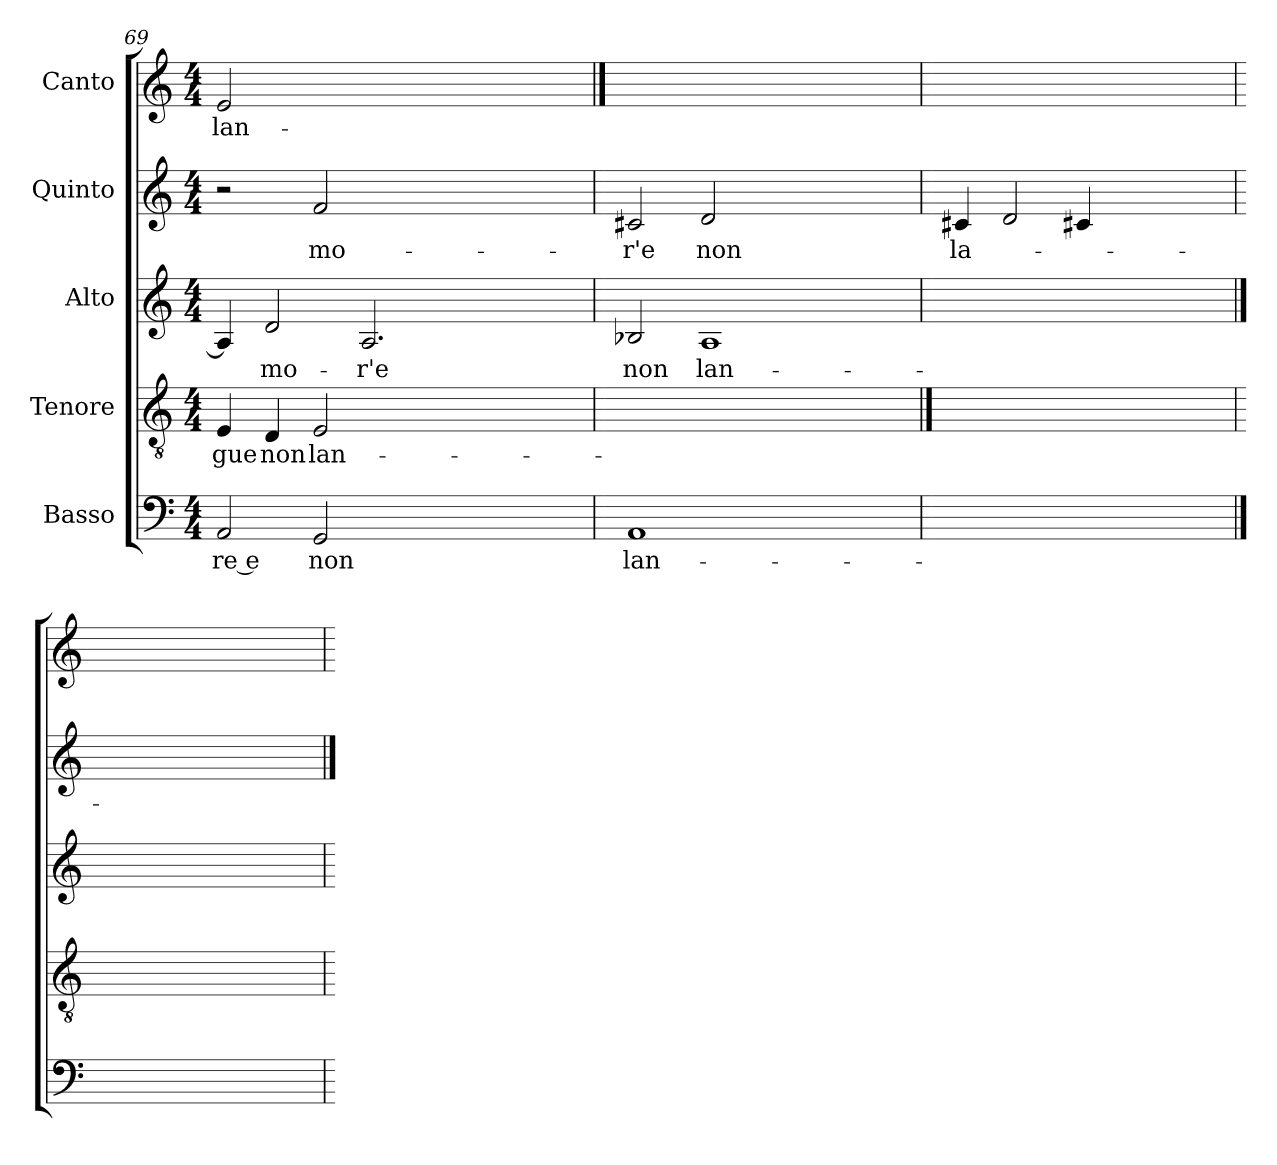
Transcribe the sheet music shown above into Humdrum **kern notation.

**kern	**text	**kern	**text	**kern	**text	**kern	**text	**kern	**text
*part5	*part5	*part4	*part4	*part3	*part3	*part2	*part2	*part1	*part1
*staff5	*staff5	*staff4	*staff4	*staff3	*staff3	*staff2	*staff2	*staff1	*staff1
*I"Basso	*	*I"Tenore	*	*I"Alto	*	*I"Quinto	*	*I"Canto	*
*clefF4	*	*clefGv2	*	*clefG2	*	*clefG2	*	*clefG2	*
*k[]	*	*k[]	*	*k[]	*	*k[]	*	*k[]	*
*C:	*	*C:	*	*C:	*	*C:	*	*C:	*
*M4/4	*	*M4/4	*	*M4/4	*	*M4/4	*	*M4/4	*
=69	=69	=69	=69	=69	=69	=69	=69	=69	=69
!	!LO:LY:b	!	!LO:LY:b	!	!	!	!	!	!LO:LY:b
2AA	-re e	4E	-gue	4A]	.	2r	.	2e	lan-
!	!	!	!LO:LY:b	!	!LO:LY:b	!	!	!	!
.	.	4D	non	2d	mo-	.	.	.	.
!	!LO:LY:b	!	!LO:LY:b	!	!	!	!LO:LY:b	!	!LO:LY:b
2GG	non	2E	lan-	.	.	2f	mo-	0f#Xyy	-gue.
!	!	!	!	!	!LO:LY:b	!	!	!	!
.	.	.	.	2.A	-r'e	.	.	.	.
1.ryy	.	1.ryy	.	.	.	1.ryy	.	.	.
.	.	.	.	1ryy	.	.	.	.	.
=	==	=	==	=	==	=	==	==	==
!	!LO:LY:b	!	!LO:LY:b	!	!LO:LY:b	!	!LO:LY:b	!	!
1AA	lan-	0Dyy	-gue.	2B-X	non	2c#X	-r'e	1ryy	.
!	!	!	!	!	!LO:LY:b	!	!LO:LY:b	!	!
.	.	.	.	1A	lan-	2d	non	.	.
1ryy	.	.	.	.	.	1ryy	.	1ryy	.
.	.	.	.	2ryy	.	.	.	.	.
=	=	==	=	=	=	=	=	=	=
!	!LO:LY:b	!	!	!	!LO:LY:b	!	!LO:LY:b	!	!
0Dyy	-gue.	1ryy	.	0Ayy	-gue.	4c#X	la-	1ryy	.
.	.	.	.	.	.	2d	.	.	.
.	.	.	.	.	.	4c#X	.	.	.
.	.	1ryy	.	.	.	1ryy	.	1ryy	.
==	=	=	=	==	=	=	=	=	=
!	!	!	!	!	!	!	!LO:LY:b	!	!
1ryy	.	1ryy	.	1ryy	.	0dyy	-gue.	1ryy	.
1ryy	.	1ryy	.	1ryy	.	.	.	1ryy	.
=	=	=	=	=	=	==	=	=	=
*-	*-	*-	*-	*-	*-	*-	*-	*-	*-
